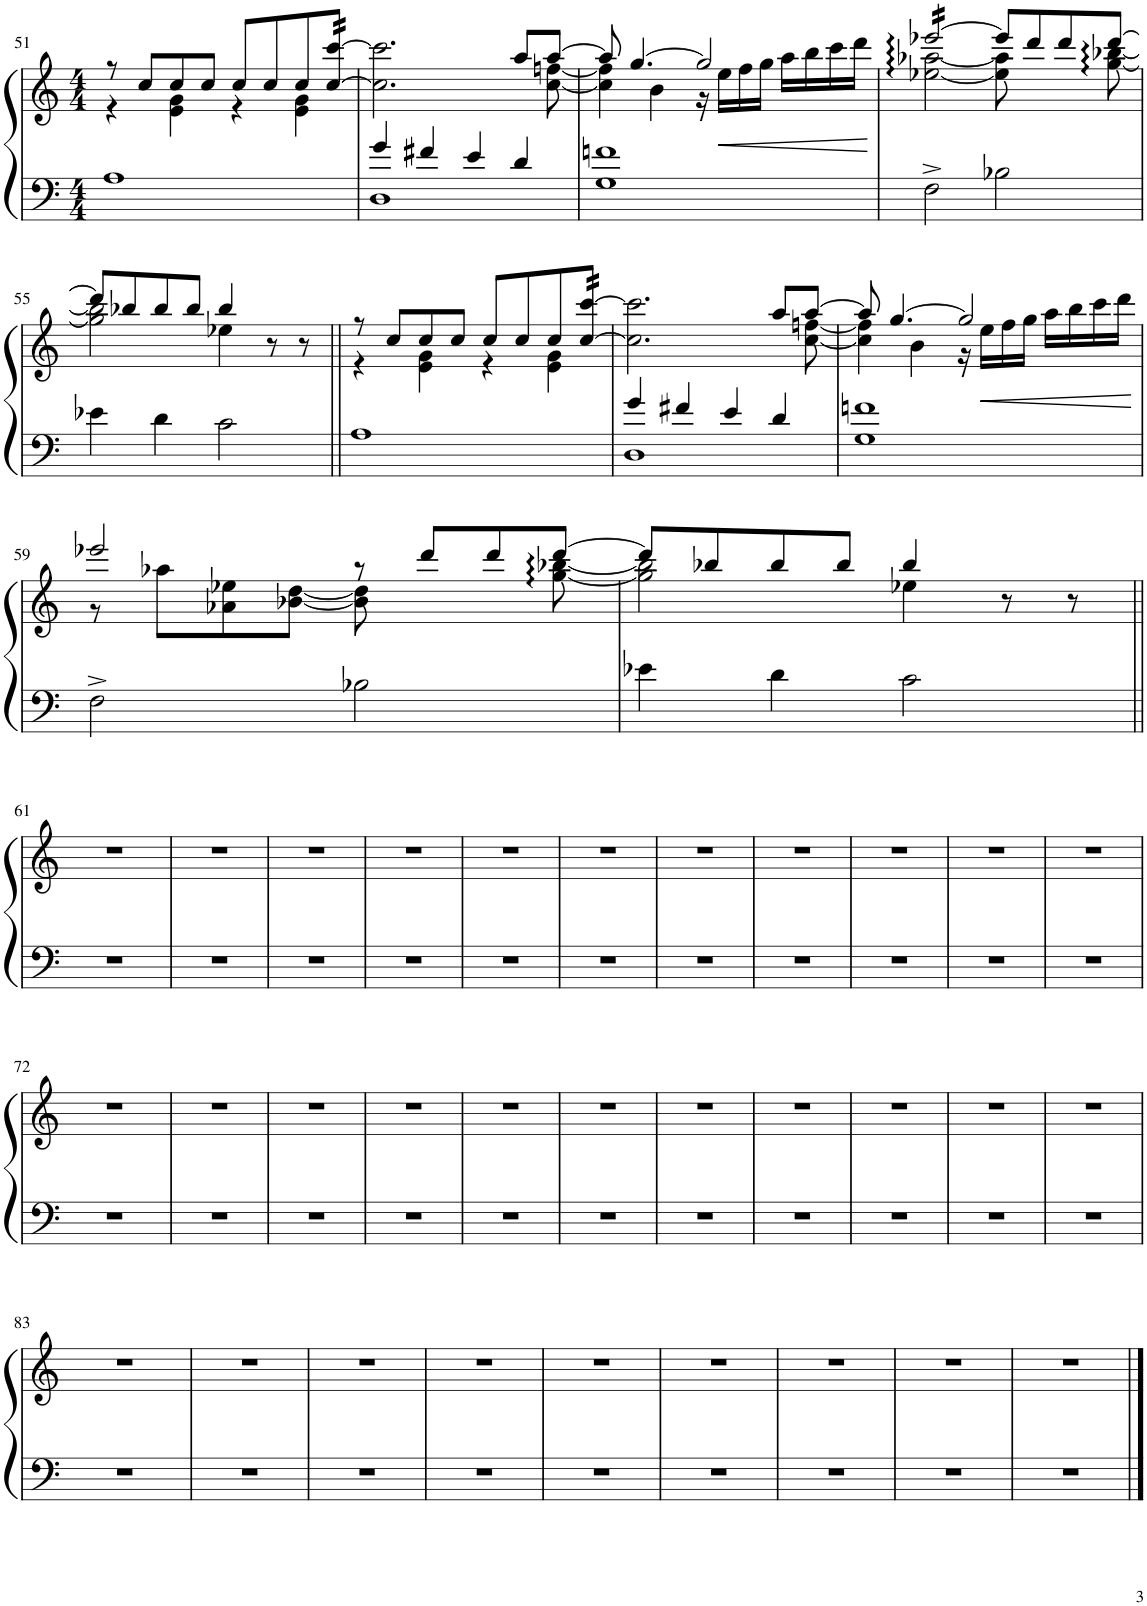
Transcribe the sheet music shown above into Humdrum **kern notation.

**kern	**kern	**dynam
*part1	*part1	*part1
*staff2	*staff1	*staff1/2
*I"Piano	*	*
*I'Pno.	*	*
!!LO:PB:g=z
*clefF4	*clefG2	*
*k[]	*k[]	*
*M4/4	*M4/4	*
=51	=51	=51
*	*^	*
1A	8r	4r	.
.	8cc/L	.	.
.	8cc/	4e\ 4g\	.
.	8cc/J	.	.
.	8cc/L	4r	.
.	8cc/	.	.
.	8cc/	4e\ 4g\	.
*	*tremolo	*	*
.	[32cc/ [32ccc/	.	.
.	32cc/ 32ccc/	.	.
.	32cc/ 32ccc/	.	.
.	32cc/ 32ccc/JJJ	.	.
*	*Xtremolo	*	*
=52	=52	=52	=52
*^	*	*	*
4g/	1D	2.cc\] 2.ccc\]	2..ryy	.
4f#X/	.	.	.	.
4e/	.	.	.	.
4d/	.	8aa/L	.	.
.	.	[8aa/J	[8cc\ [8ffn\	.
*v	*v	*	*	*
=53	=53	=53	=53
1G 1fn	8aa/]	4cc\] 4ff\]	.
.	[4.gg/	.	.
.	.	4b\	.
.	2gg/]	16r	.
!	!	!	!LO:HP:b
.	.	16ee\LL	<
.	.	16ff\	.
.	.	16gg\JJ	.
.	.	16aa\LL	.
.	.	16bb\	.
.	.	16ccc\	.
.	.	16ddd\JJ	.
=54	=54	=54	=54
*	*tremolo	*	*
2F^\	[16eee-X/LL	[2ee-X\ [2aa-X\	.
.	16eee-X/	.	.
.	16eee-X/	.	.
.	16eee-X/	.	.
.	16eee-X/	.	.
.	16eee-X/	.	.
.	16eee-X/	.	.
.	16eee-X/JJ	.	.
*	*Xtremolo	*	*
2B-X\	8eee-/L]	8ee-\] 8aa-\]	.
.	8ddd/	8ryy	.
.	8ddd/	8ryy	.
.	[8ddd/J	[8gg\ [8bb-X\	.
!!LO:LB:g=z	!!
=55	=55	=55	=55
4e-X\	8ddd/L]	2gg\] 2bb-\]	.
.	8bb-X/	.	.
4d\	8bb-/	.	.
.	8bb-/J	.	.
2c\	4bb-/	4ee-X\	.
.	8r	4ryy	.
.	8r	.	.
=56||	=56||	=56||	=56||
1A	8r	4r	.
.	8cc/L	.	.
.	8cc/	4e\ 4g\	.
.	8cc/J	.	.
.	8cc/L	4r	.
.	8cc/	.	.
.	8cc/	4e\ 4g\	.
*	*tremolo	*	*
.	[32cc/ [32ccc/	.	.
.	32cc/ 32ccc/	.	.
.	32cc/ 32ccc/	.	.
.	32cc/ 32ccc/JJJ	.	.
*	*Xtremolo	*	*
=57	=57	=57	=57
*^	*	*	*
4g/	1D	2.cc\] 2.ccc\]	2..ryy	.
4f#X/	.	.	.	.
4e/	.	.	.	.
4d/	.	8aa/L	.	.
.	.	[8aa/J	[8cc\ [8ffn\	.
*v	*v	*	*	*
=58	=58	=58	=58
1G 1fn	8aa/]	4cc\] 4ff\]	.
.	[4.gg/	.	.
.	.	4b\	.
.	2gg/]	16r	.
.	.	16ee\LL	.
.	.	16ff\	.
.	.	16gg\JJ	.
.	.	16aa\LL	.
.	.	16bb\	.
.	.	16ccc\	.
.	.	16ddd\JJ	.
*	*v	*v	*
.	.	[
!!LO:LB:g=z
=59	=59	=59
*	*^	*
2F^\	2eee-X/	8r	.
.	.	8aa-X\L	.
.	.	8a-X\ 8ee-X\	.
.	.	[8b-X\ [8dd\J	.
2B-X\	8r	8b-\] 8dd\]	.
.	8ddd/L	8ryy	.
.	8ddd/	8ryy	.
.	[8ddd/J	[8gg\ [8bb-X\	.
=60	=60	=60	=60
4e-X\	8ddd/L]	2gg\] 2bb-\]	.
.	8bb-X/	.	.
4d\	8bb-/	.	.
.	8bb-/J	.	.
2c\	4bb-/	4ee-X\	.
.	8r	4ryy	.
.	8r	.	.
*	*v	*v	*
!!LO:LB:g=z
=61||	=61||	=61||
1r	1r	.
=62	=62	=62
1r	1r	.
=63	=63	=63
1r	1r	.
=64	=64	=64
1r	1r	.
=65	=65	=65
1r	1r	.
=66	=66	=66
1r	1r	.
=67	=67	=67
1r	1r	.
=68	=68	=68
1r	1r	.
=69	=69	=69
1r	1r	.
=70	=70	=70
1r	1r	.
=71	=71	=71
1r	1r	.
!!LO:LB:g=z
=72	=72	=72
1r	1r	.
=73	=73	=73
1r	1r	.
=74	=74	=74
1r	1r	.
=75	=75	=75
1r	1r	.
=76	=76	=76
1r	1r	.
=77	=77	=77
1r	1r	.
=78	=78	=78
1r	1r	.
=79	=79	=79
1r	1r	.
=80	=80	=80
1r	1r	.
=81	=81	=81
1r	1r	.
=82	=82	=82
1r	1r	.
!!LO:LB:g=z
=83	=83	=83
1r	1r	.
=84	=84	=84
1r	1r	.
=85	=85	=85
1r	1r	.
=86	=86	=86
1r	1r	.
=87	=87	=87
1r	1r	.
=88	=88	=88
1r	1r	.
=89	=89	=89
1r	1r	.
=90	=90	=90
1r	1r	.
=91	=91	=91
1r	1r	.
==	==	==
*-	*-	*-
